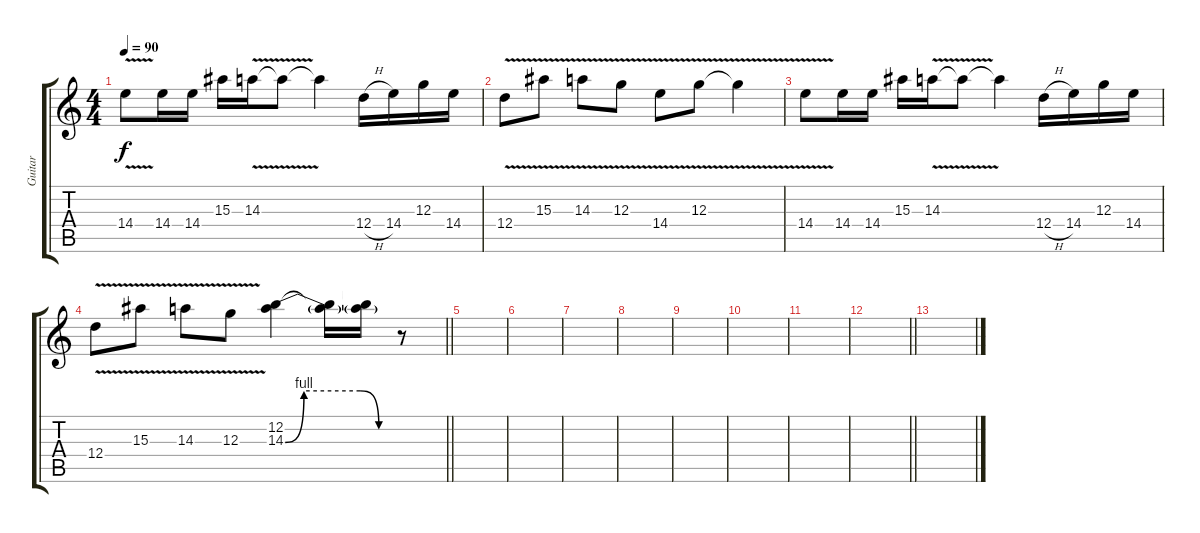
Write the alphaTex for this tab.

\track ("Guitar" "Guitar") {instrument overdrivenguitar}
\staff {score tabs}
\tuning (E4 B3 G3 D3 A2 D2) {hide}
\ts (4 4)
\tempo 90
\clef g2
\ks c
14.4{v}.8{dy f} 14.4.16 14.4.16 15.3.16 14.3{v}.16 14.3{t}.8 14.3{t}.4 12.4{h}.16 14.4.16 12.3.16 14.4.16 |
12.4{v}.8 15.3{v}.8 14.3{v}.8 12.3{v}.8 14.4{v}.8 12.3{v}.8 12.3{t}.4 |
14.4{v}.8 14.4.16 14.4.16 15.3.16 14.3{v}.16 14.3{t}.8 14.3{t}.4 12.4{h}.16 14.4.16 12.3.16 14.4.16 |
\barLineRight lightlight
12.4{v}.8 15.3{v}.8 14.3{v}.8 12.3{v}.8 (12.2 14.3{be (custom 0 0 10 4 40 4 50 0 60 0)}).4 (12.2{t} 14.3{t}).16 (12.2{t} 14.3{t}).16 r.8 |
\section ("" "")
|
|
|
|
|
|
|
\barLineRight lightlight
|
\section ("" "")
